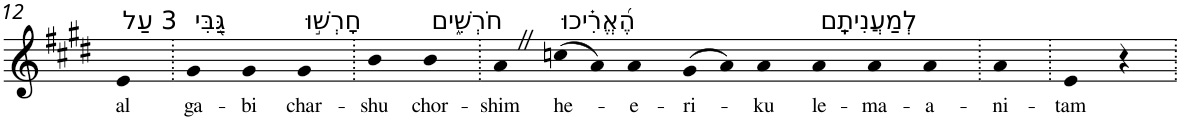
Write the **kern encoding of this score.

**kern	**text
*part1	*part1
*staff1	*staff1
*I"Piano	*
*I'Pno	*
!!LO:PB:g=z
*clefG2	*
*k[f#c#g#d#]	*
*E:	*
=12	=12
!LO:TX:a:t=3 עַל	!
!	!LO:LY:b
4e	al
=13.	=13.
!LO:TX:a:t=גַּ֭בִּי	!
!	!LO:LY:b
4g#	ga-
!	!LO:LY:b
4g#	-bi
!LO:TX:a:t=חָרְשׁ֣וּ	!
!	!LO:LY:b
4g#	char-
=14.	=14.
!	!LO:LY:b
4b	-shu
!LO:TX:a:t=חֹרְשִׁ֑ים	!
!	!LO:LY:b
4b	chor-
=15.	=15.
!	!LO:LY:b
4aZ	-shim
!LO:TX:a:t=הֶ֝אֱרִ֗יכוּ	!
!	!LO:LY:b
(>8ccn	he-
8a)	.
!	!LO:LY:b
4a	-e-
!	!LO:LY:b
(>8g#	-ri-
8a)	.
!	!LO:LY:b
4a	-ku
!LO:TX:a:t=לְמַעֲנִיתָֽם	!
!	!LO:LY:b
4a	le-
!	!LO:LY:b
4a	-ma-
!	!LO:LY:b
4a	-a-
=16.	=16.
!	!LO:LY:b
4a	-ni-
=17.	=17.
!	!LO:LY:b
4e	-tam
4r	.
=.	=.
*-	*-
